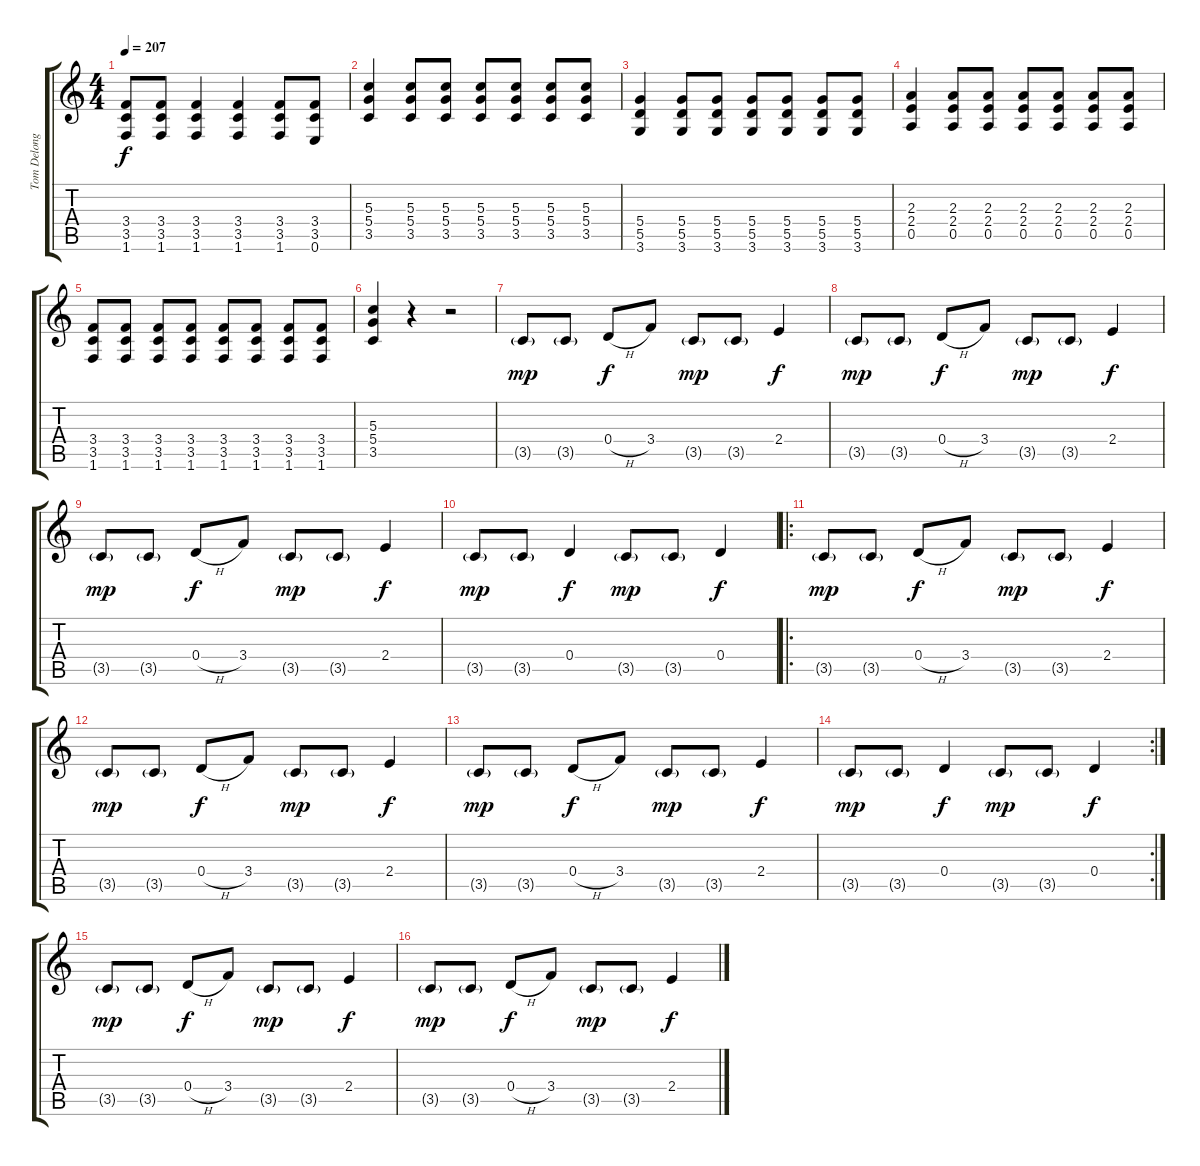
\track ("Tom Delong (Distortion 2)" "Tom Delong") {instrument distortionguitar}
\staff {score tabs}
\tuning (E4 B3 G3 D3 A2 E2) {hide}
\ts (4 4)
\tempo 207
\clef g2
\ks c
(3.4 3.5 1.6).8{dy f} (3.4 3.5 1.6).8 (3.4 3.5 1.6).4 (3.4 3.5 1.6).4 (3.4 3.5 1.6).8 (3.4 3.5 0.6).8 |
(5.3 5.4 3.5).4 (5.3 5.4 3.5).8 (5.3 5.4 3.5).8 (5.3 5.4 3.5).8 (5.3 5.4 3.5).8 (5.3 5.4 3.5).8 (5.3 5.4 3.5).8 |
(5.4 5.5 3.6).4 (5.4 5.5 3.6).8 (5.4 5.5 3.6).8 (5.4 5.5 3.6).8 (5.4 5.5 3.6).8 (5.4 5.5 3.6).8 (5.4 5.5 3.6).8 |
(2.3 2.4 0.5).4 (2.3 2.4 0.5).8 (2.3 2.4 0.5).8 (2.3 2.4 0.5).8 (2.3 2.4 0.5).8 (2.3 2.4 0.5).8 (2.3 2.4 0.5).8 |
(3.4 3.5 1.6).8 (3.4 3.5 1.6).8 (3.4 3.5 1.6).8 (3.4 3.5 1.6).8 (3.4 3.5 1.6).8 (3.4 3.5 1.6).8 (3.4 3.5 1.6).8 (3.4 3.5 1.6).8 |
(5.3 5.4 3.5).4 r.4 r.2 |
3.5{g}.8{dy mp} 3.5{g}.8 0.4{h}.8{dy f} 3.4.8 3.5{g}.8{dy mp} 3.5{g}.8 2.4.4{dy f} |
3.5{g}.8{dy mp} 3.5{g}.8 0.4{h}.8{dy f} 3.4.8 3.5{g}.8{dy mp} 3.5{g}.8 2.4.4{dy f} |
3.5{g}.8{dy mp} 3.5{g}.8 0.4{h}.8{dy f} 3.4.8 3.5{g}.8{dy mp} 3.5{g}.8 2.4.4{dy f} |
3.5{g}.8{dy mp} 3.5{g}.8 0.4.4{dy f} 3.5{g}.8{dy mp} 3.5{g}.8 0.4.4{dy f} |
\ro
3.5{g}.8{dy mp} 3.5{g}.8 0.4{h}.8{dy f} 3.4.8 3.5{g}.8{dy mp} 3.5{g}.8 2.4.4{dy f} |
3.5{g}.8{dy mp} 3.5{g}.8 0.4{h}.8{dy f} 3.4.8 3.5{g}.8{dy mp} 3.5{g}.8 2.4.4{dy f} |
3.5{g}.8{dy mp} 3.5{g}.8 0.4{h}.8{dy f} 3.4.8 3.5{g}.8{dy mp} 3.5{g}.8 2.4.4{dy f} |
\rc 2
3.5{g}.8{dy mp} 3.5{g}.8 0.4.4{dy f} 3.5{g}.8{dy mp} 3.5{g}.8 0.4.4{dy f} |
3.5{g}.8{dy mp} 3.5{g}.8 0.4{h}.8{dy f} 3.4.8 3.5{g}.8{dy mp} 3.5{g}.8 2.4.4{dy f} |
3.5{g}.8{dy mp} 3.5{g}.8 0.4{h}.8{dy f} 3.4.8 3.5{g}.8{dy mp} 3.5{g}.8 2.4.4{dy f}
